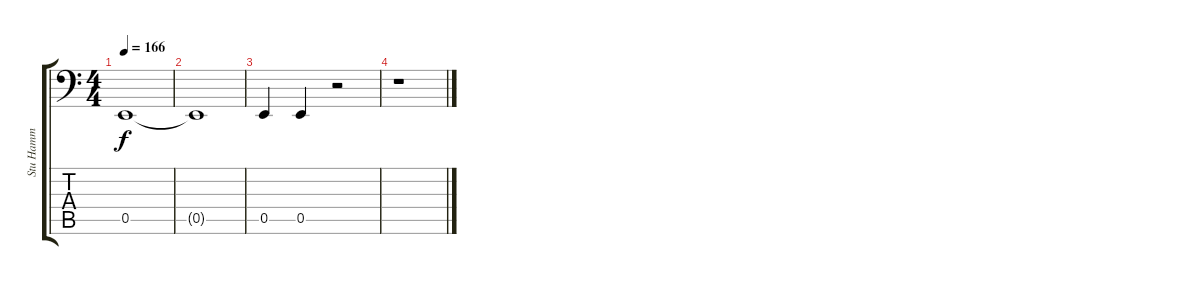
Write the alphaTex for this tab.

\track ("Stu Hamm" "Stu Hamm") {instrument electricbassfinger}
\staff {score tabs}
\tuning (B2 G2 D2 A1 E1 D1) {hide}
\ts (4 4)
\tempo 166
\clef f4
\ks c
0.5.1{dy f} |
0.5{t}.1 |
0.5.4 0.5.4 r.2 |
r.1
